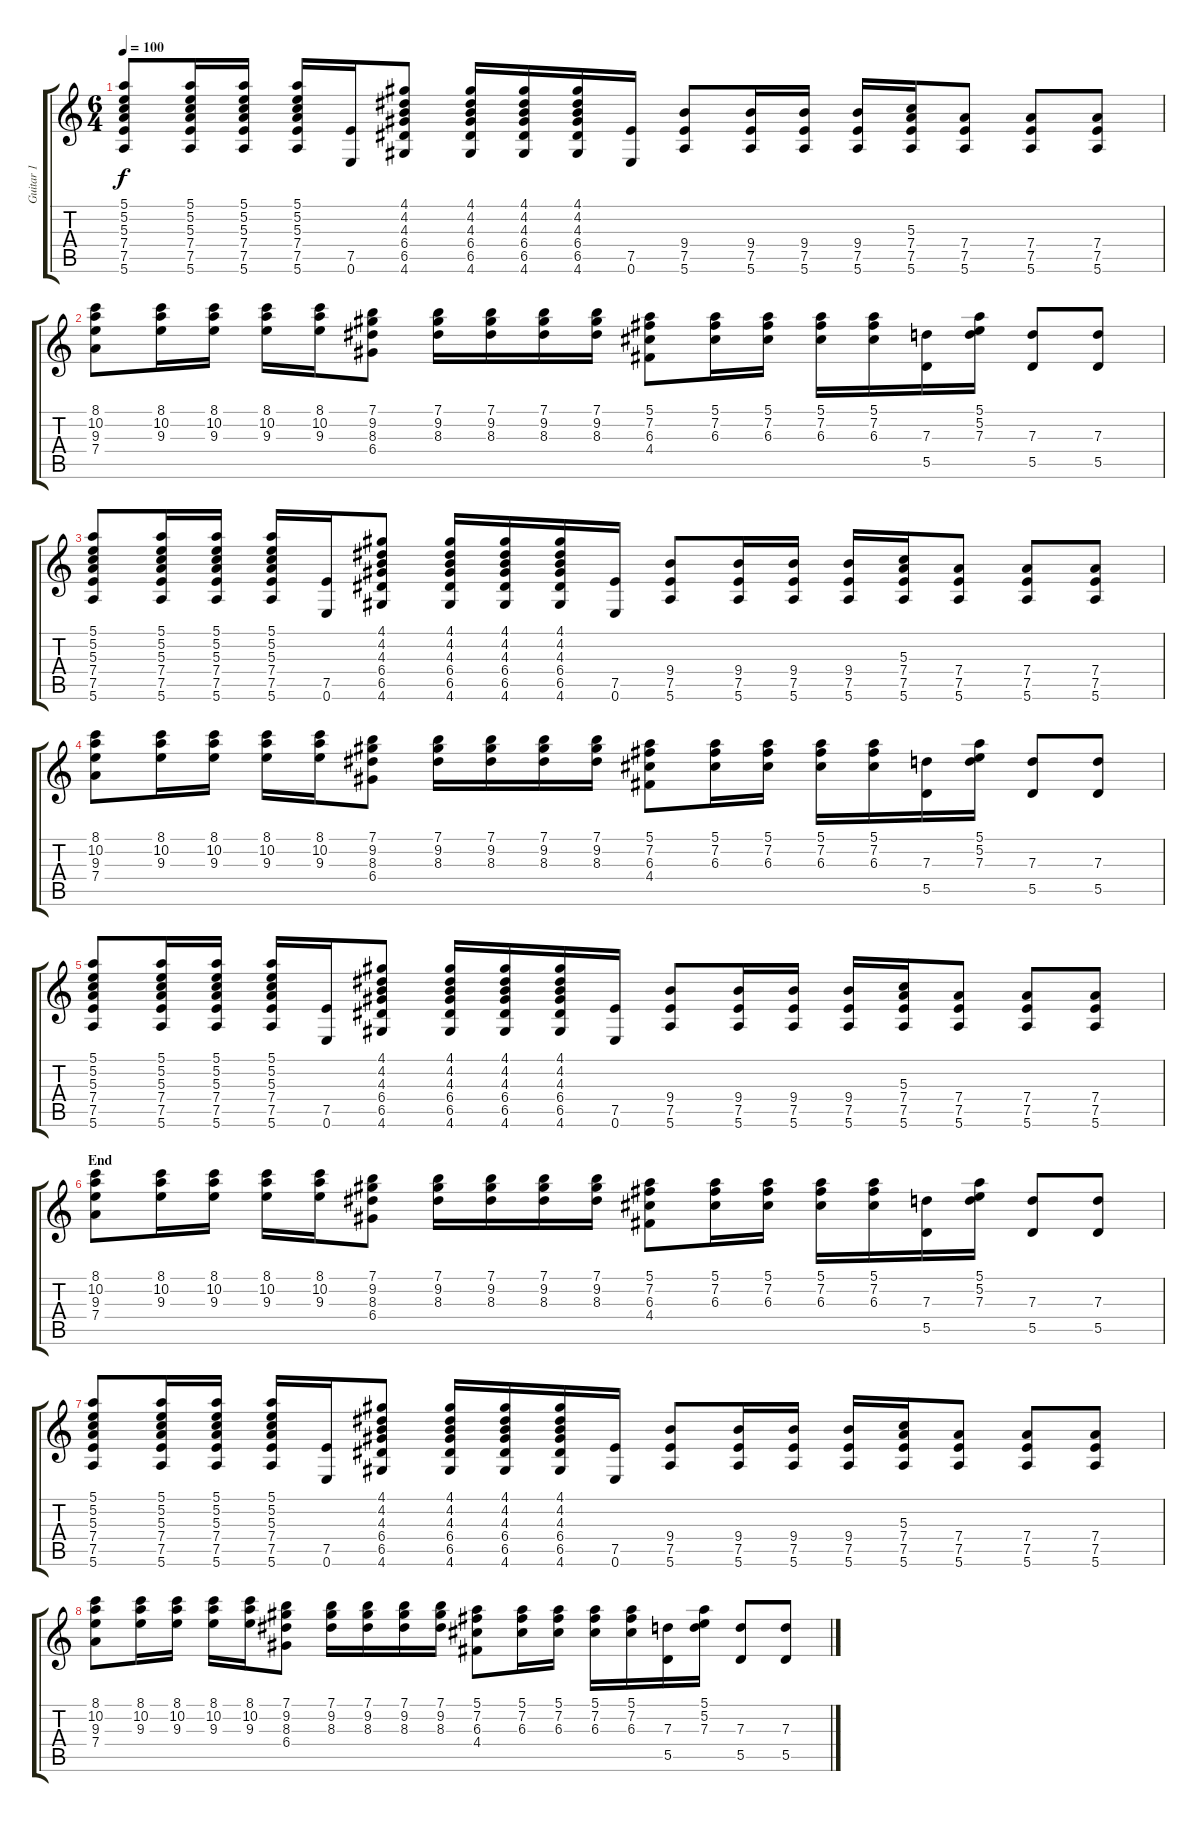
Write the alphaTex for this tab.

\track ("Guitar 1" "Guitar 1") {instrument acousticguitarsteel}
\staff {score tabs}
\tuning (E4 B3 G3 D3 A2 E2) {hide}
\ts (6 4)
\tempo 100
\clef g2
\ks c
(5.1 5.2 5.3 7.4 7.5 5.6).8{dy f} (5.1 5.2 5.3 7.4 7.5 5.6).16 (5.1 5.2 5.3 7.4 7.5 5.6).16 (5.1 5.2 5.3 7.4 7.5 5.6).16 (7.5 0.6).16 (4.1 4.2 4.3 6.4 6.5 4.6).8 (4.1 4.2 4.3 6.4 6.5 4.6).16 (4.1 4.2 4.3 6.4 6.5 4.6).16 (4.1 4.2 4.3 6.4 6.5 4.6).16 (7.5 0.6).16 (9.4 7.5 5.6).8 (9.4 7.5 5.6).16 (9.4 7.5 5.6).16 (9.4 7.5 5.6).16 (5.3 7.4 7.5 5.6).16 (7.4 7.5 5.6).8 (7.4 7.5 5.6).8 (7.4 7.5 5.6).8 |
(8.1 10.2 9.3 7.4).8{volume 16 instrument distortionguitar} (8.1 10.2 9.3).16 (8.1 10.2 9.3).16 (8.1 10.2 9.3).16 (8.1 10.2 9.3).16 (7.1 9.2 8.3 6.4).8 (7.1 9.2 8.3).16 (7.1 9.2 8.3).16 (7.1 9.2 8.3).16 (7.1 9.2 8.3).16 (5.1 7.2 6.3 4.4).8 (5.1 7.2 6.3).16 (5.1 7.2 6.3).16 (5.1 7.2 6.3).16 (5.1 7.2 6.3).16 (7.3 5.5).16 (5.1 5.2 7.3).16 (7.3 5.5).8 (7.3 5.5).8 |
(5.1 5.2 5.3 7.4 7.5 5.6).8 (5.1 5.2 5.3 7.4 7.5 5.6).16 (5.1 5.2 5.3 7.4 7.5 5.6).16 (5.1 5.2 5.3 7.4 7.5 5.6).16 (7.5 0.6).16 (4.1 4.2 4.3 6.4 6.5 4.6).8 (4.1 4.2 4.3 6.4 6.5 4.6).16 (4.1 4.2 4.3 6.4 6.5 4.6).16 (4.1 4.2 4.3 6.4 6.5 4.6).16 (7.5 0.6).16 (9.4 7.5 5.6).8 (9.4 7.5 5.6).16 (9.4 7.5 5.6).16 (9.4 7.5 5.6).16 (5.3 7.4 7.5 5.6).16 (7.4 7.5 5.6).8 (7.4 7.5 5.6).8 (7.4 7.5 5.6).8 |
(8.1 10.2 9.3 7.4).8{volume 16 instrument distortionguitar} (8.1 10.2 9.3).16 (8.1 10.2 9.3).16 (8.1 10.2 9.3).16 (8.1 10.2 9.3).16 (7.1 9.2 8.3 6.4).8 (7.1 9.2 8.3).16 (7.1 9.2 8.3).16 (7.1 9.2 8.3).16 (7.1 9.2 8.3).16 (5.1 7.2 6.3 4.4).8 (5.1 7.2 6.3).16 (5.1 7.2 6.3).16 (5.1 7.2 6.3).16 (5.1 7.2 6.3).16 (7.3 5.5).16 (5.1 5.2 7.3).16 (7.3 5.5).8 (7.3 5.5).8 |
(5.1 5.2 5.3 7.4 7.5 5.6).8 (5.1 5.2 5.3 7.4 7.5 5.6).16 (5.1 5.2 5.3 7.4 7.5 5.6).16 (5.1 5.2 5.3 7.4 7.5 5.6).16 (7.5 0.6).16 (4.1 4.2 4.3 6.4 6.5 4.6).8 (4.1 4.2 4.3 6.4 6.5 4.6).16 (4.1 4.2 4.3 6.4 6.5 4.6).16 (4.1 4.2 4.3 6.4 6.5 4.6).16 (7.5 0.6).16 (9.4 7.5 5.6).8 (9.4 7.5 5.6).16 (9.4 7.5 5.6).16 (9.4 7.5 5.6).16 (5.3 7.4 7.5 5.6).16 (7.4 7.5 5.6).8 (7.4 7.5 5.6).8 (7.4 7.5 5.6).8 |
\section ("" "End")
(8.1 10.2 9.3 7.4).8{volume 16 instrument distortionguitar} (8.1 10.2 9.3).16 (8.1 10.2 9.3).16 (8.1 10.2 9.3).16 (8.1 10.2 9.3).16 (7.1 9.2 8.3 6.4).8 (7.1 9.2 8.3).16 (7.1 9.2 8.3).16 (7.1 9.2 8.3).16 (7.1 9.2 8.3).16 (5.1 7.2 6.3 4.4).8 (5.1 7.2 6.3).16 (5.1 7.2 6.3).16 (5.1 7.2 6.3).16 (5.1 7.2 6.3).16 (7.3 5.5).16 (5.1 5.2 7.3).16 (7.3 5.5).8 (7.3 5.5).8 |
(5.1 5.2 5.3 7.4 7.5 5.6).8 (5.1 5.2 5.3 7.4 7.5 5.6).16 (5.1 5.2 5.3 7.4 7.5 5.6).16 (5.1 5.2 5.3 7.4 7.5 5.6).16 (7.5 0.6).16 (4.1 4.2 4.3 6.4 6.5 4.6).8 (4.1 4.2 4.3 6.4 6.5 4.6).16 (4.1 4.2 4.3 6.4 6.5 4.6).16 (4.1 4.2 4.3 6.4 6.5 4.6).16 (7.5 0.6).16 (9.4 7.5 5.6).8 (9.4 7.5 5.6).16 (9.4 7.5 5.6).16 (9.4 7.5 5.6).16 (5.3 7.4 7.5 5.6).16 (7.4 7.5 5.6).8 (7.4 7.5 5.6).8 (7.4 7.5 5.6).8 |
(8.1 10.2 9.3 7.4).8{volume 14 instrument distortionguitar} (8.1 10.2 9.3).16 (8.1 10.2 9.3).16 (8.1 10.2 9.3).16 (8.1 10.2 9.3).16 (7.1 9.2 8.3 6.4).8 (7.1 9.2 8.3).16 (7.1 9.2 8.3).16 (7.1 9.2 8.3).16 (7.1 9.2 8.3).16 (5.1 7.2 6.3 4.4).8 (5.1 7.2 6.3).16 (5.1 7.2 6.3).16 (5.1 7.2 6.3).16 (5.1 7.2 6.3).16 (7.3 5.5).16 (5.1 5.2 7.3).16 (7.3 5.5).8 (7.3 5.5).8
